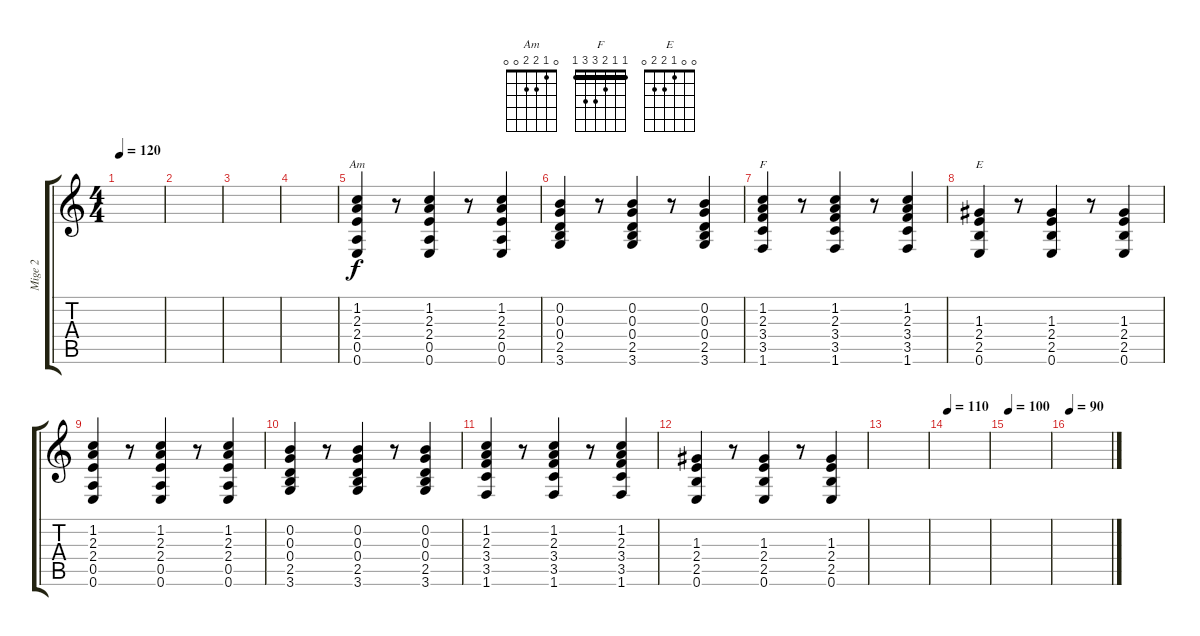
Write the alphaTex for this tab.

\track ("Mige 2" "Mige 2") {instrument distortionguitar}
\staff {score tabs}
\tuning (E4 B3 G3 D3 A2 E2) {hide}
\chord ("Am" 0 1 2 2 0 0)
\chord ("F" 1 1 2 3 3 1) {barre 1}
\chord ("E" 0 0 1 2 2 0)
\ts (4 4)
\tempo 120
\clef g2
\ks c
|
|
|
|
(1.2 2.3 2.4 0.5 0.6).4{ch "Am"} r.8 (1.2 2.3 2.4 0.5 0.6).4 r.8 (1.2 2.3 2.4 0.5 0.6).4 |
(0.2 0.3 0.4 2.5 3.6).4 r.8 (0.2 0.3 0.4 2.5 3.6).4 r.8 (0.2 0.3 0.4 2.5 3.6).4 |
(1.2 2.3 3.4 3.5 1.6).4{ch "F"} r.8 (1.2 2.3 3.4 3.5 1.6).4 r.8 (1.2 2.3 3.4 3.5 1.6).4 |
(1.3 2.4 2.5 0.6).4{ch "E"} r.8 (1.3 2.4 2.5 0.6).4 r.8 (1.3 2.4 2.5 0.6).4 |
(1.2 2.3 2.4 0.5 0.6).4 r.8 (1.2 2.3 2.4 0.5 0.6).4 r.8 (1.2 2.3 2.4 0.5 0.6).4 |
(0.2 0.3 0.4 2.5 3.6).4 r.8 (0.2 0.3 0.4 2.5 3.6).4 r.8 (0.2 0.3 0.4 2.5 3.6).4 |
(1.2 2.3 3.4 3.5 1.6).4 r.8 (1.2 2.3 3.4 3.5 1.6).4 r.8 (1.2 2.3 3.4 3.5 1.6).4 |
(1.3 2.4 2.5 0.6).4 r.8 (1.3 2.4 2.5 0.6).4 r.8 (1.3 2.4 2.5 0.6).4 |
|
\tempo 110
|
\tempo 100
|
\tempo 90
